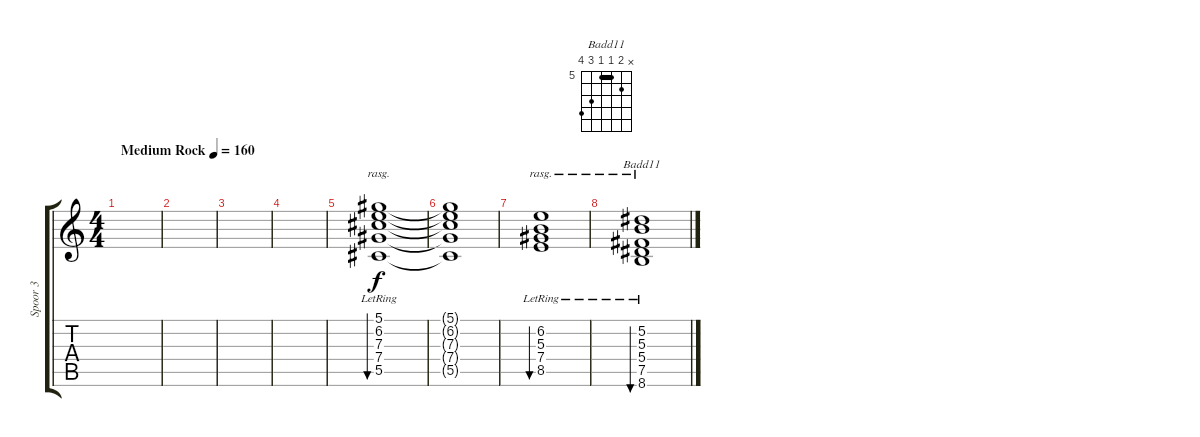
\track ("Spoor 3" "Spoor 3") {instrument acousticguitarnylon}
\staff {score tabs}
\tuning (Eb4 Bb3 Gb3 Db3 Ab2 Eb2) {hide}
\chord ("Badd11" x 6 5 5 7 8) {firstfret 5 barre 5}
\ts (4 4)
\tempo (160 "Medium Rock")
\clef g2
\ks c
|
|
|
|
(5.1 6.2 7.3{lr} 7.4{lr} 5.5{lr}).1{bu 60 rasg ii} |
(5.1{t} 6.2{t} 7.3{t} 7.4{t} 5.5{t}).1 |
(6.2{lr} 5.3 7.4 8.5).1{bu 120 rasg ii} |
(5.2{lr} 5.3 5.4 7.5 8.6).1{bu 120 ch "Badd11" rasg ii}
